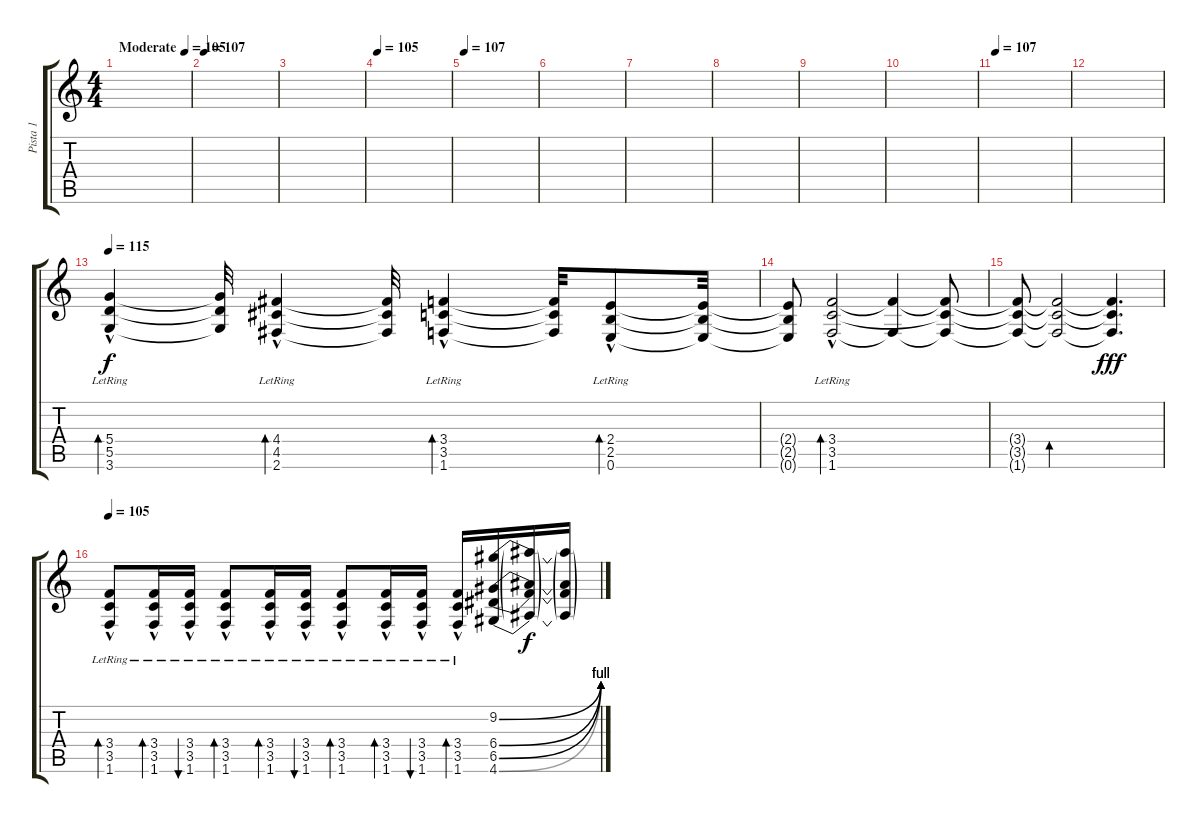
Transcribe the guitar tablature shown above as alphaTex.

\track ("Pista 1" "Pista 1") {instrument distortionguitar}
\staff {score tabs}
\tuning (E4 B3 G3 D3 A2 E2) {hide}
\ts (4 4)
\tempo (105 "Moderate")
\clef g2
\ks c
|
\tempo 107
|
|
\tempo 105
|
\tempo 107
|
|
|
|
|
|
\tempo 107
|
|
\tempo 115
(5.4{hac lr} 5.5{hac lr} 3.6{hac lr}).4{bd 60} (5.4{t} 5.5{t} 3.6{t}).32 (4.4{hac lr} 4.5{hac lr} 2.6{hac lr}).4{bd 120} (4.4{t} 4.5{t} 2.6{t}).32 (3.4{hac lr} 3.5{hac lr} 1.6{hac lr}).4{bd 120} (3.4{t} 3.5{t} 1.6{t}).32 (2.4{hac lr} 2.5{hac lr} 0.6{hac lr}).8{bd 60} (2.4{t} 2.5{t} 0.6{t}).32 |
(2.4{t} 2.5{t} 0.6{t}).8 (3.4{hac lr} 3.5{hac lr} 1.6{hac lr}).2{bd 60} (3.4{t} 1.6{t}).4 (3.4{t} 3.5{t} 1.6{t}).8 |
(3.4{t} 3.5{t} 1.6{t}).8 (3.4{t} 3.5{t} 1.6{t}).2{bd 60 dy f} (3.4{t} 3.5{t} 1.6{t}).4{d dy fff} |
\tempo 105
(3.4{hac lr} 3.5{hac lr} 1.6{hac lr}).8{bd 30} (3.4{hac lr} 3.5{hac lr} 1.6{hac lr}).16{bd 30} (3.4{hac lr} 3.5{hac lr} 1.6{hac lr}).16{bu 30} (3.4{hac lr} 3.5{hac lr} 1.6{hac lr}).8{bd 30} (3.4{hac lr} 3.5{hac lr} 1.6{hac lr}).16{bd 30} (3.4{hac lr} 3.5{hac lr} 1.6{hac lr}).16{bu 30} (3.4{hac lr} 3.5{hac lr} 1.6{hac lr}).8{bd 30} (3.4{hac lr} 3.5{hac lr} 1.6{hac lr}).16{bd 30} (3.4{hac lr} 3.5{hac lr} 1.6{hac lr}).16{bu 30} (3.4{hac lr} 3.5{hac lr} 1.6{hac lr}).16{bd 30} (9.2{be (bend 0 0 60 4)} 6.4{be (bend 0 0 60 4)} 6.5{be (bend 0 0 60 4)} 4.6{be (bend 0 0 60 4)}).16 (9.2{t} 6.4{t} 6.5{t} 4.6{t}).16{dy f} (9.2{t} 6.4{t} 6.5{t} 4.6{t}).16
